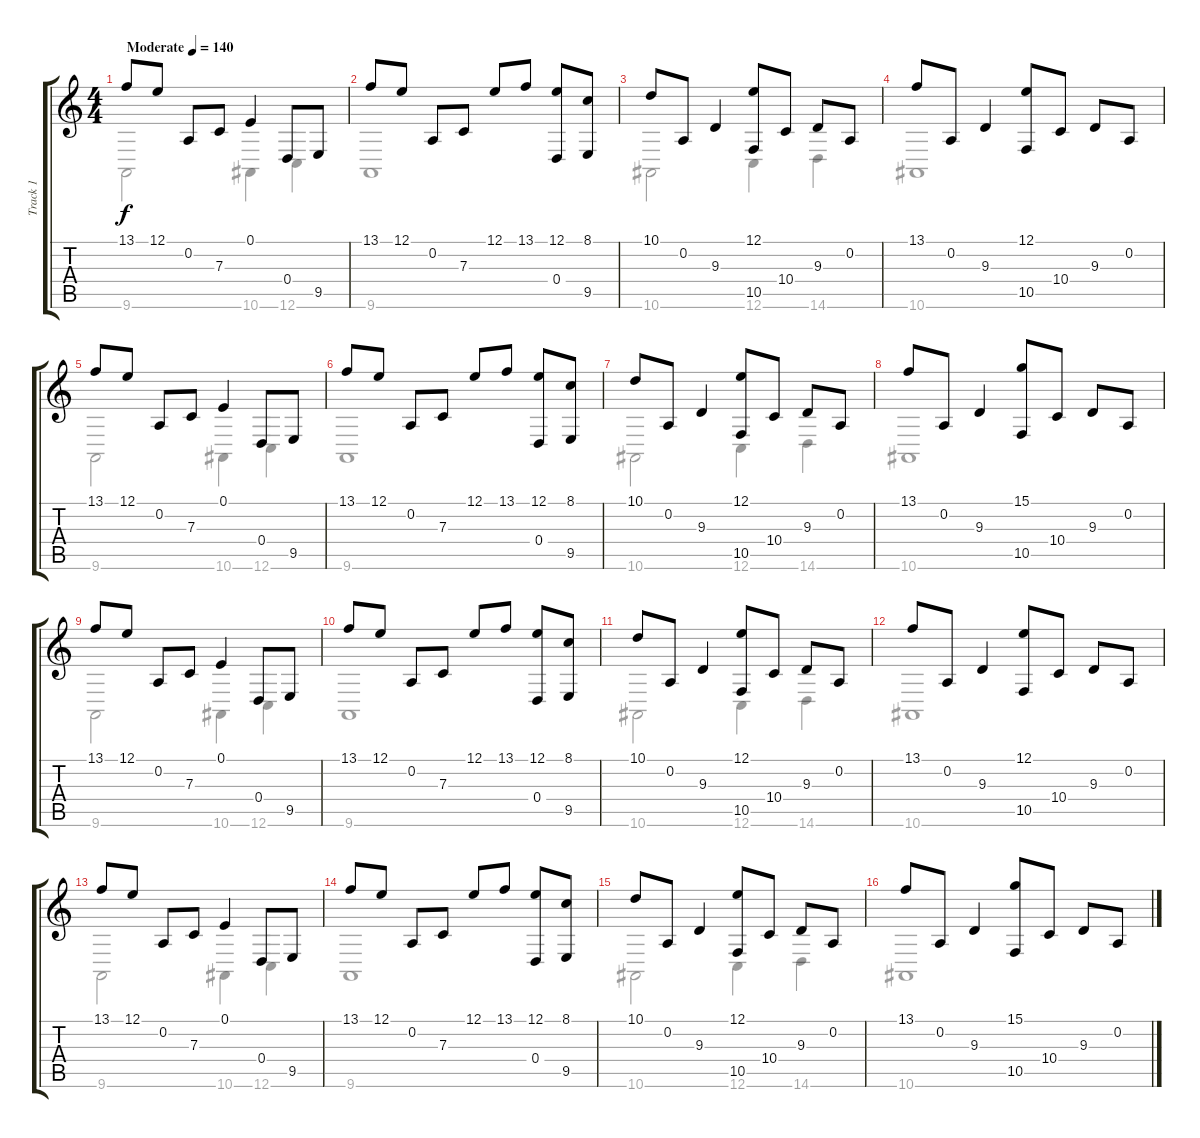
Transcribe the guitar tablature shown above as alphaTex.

\track ("Track 1" "Track 1") {instrument koto}
\staff {score tabs}
\tuning (E4 A3 F3 D3 G2 C2) {hide}
\voice
\ts (4 4)
\tempo (140 "Moderate")
\clef g2
\ks c
13.1.8{dy f instrument koto} 12.1.8 0.2.8 7.3.8 0.1.4 0.4.8 9.5.8 |
13.1.8 12.1.8 0.2.8 7.3.8 12.1.8 13.1.8 (12.1 0.4).8 (8.1 9.5).8 |
10.1.8 0.2.8 9.3.4 (12.1 10.5).8 10.4.8 9.3.8 0.2.8 |
13.1.8 0.2.8 9.3.4 (12.1 10.5).8 10.4.8 9.3.8 0.2.8 |
13.1.8 12.1.8 0.2.8 7.3.8 0.1.4 0.4.8 9.5.8 |
13.1.8 12.1.8 0.2.8 7.3.8 12.1.8 13.1.8 (12.1 0.4).8 (8.1 9.5).8 |
10.1.8 0.2.8 9.3.4 (12.1 10.5).8 10.4.8 9.3.8 0.2.8 |
13.1.8 0.2.8 9.3.4 (15.1 10.5).8 10.4.8 9.3.8 0.2.8 |
13.1.8 12.1.8 0.2.8 7.3.8 0.1.4 0.4.8 9.5.8 |
13.1.8 12.1.8 0.2.8 7.3.8 12.1.8 13.1.8 (12.1 0.4).8 (8.1 9.5).8 |
10.1.8 0.2.8 9.3.4 (12.1 10.5).8 10.4.8 9.3.8 0.2.8 |
13.1.8 0.2.8 9.3.4 (12.1 10.5).8 10.4.8 9.3.8 0.2.8 |
13.1.8 12.1.8 0.2.8 7.3.8 0.1.4 0.4.8 9.5.8 |
13.1.8 12.1.8 0.2.8 7.3.8 12.1.8 13.1.8 (12.1 0.4).8 (8.1 9.5).8 |
10.1.8 0.2.8 9.3.4 (12.1 10.5).8 10.4.8 9.3.8 0.2.8 |
13.1.8 0.2.8 9.3.4 (15.1 10.5).8 10.4.8 9.3.8 0.2.8
\voice
\clef g2
\ottava regular
\simile none
\ks c
9.6.2{dy f} 10.6.4 12.6.4 |
9.6.1 |
10.6.2 12.6.4 14.6.4 |
10.6.1 |
9.6.2 10.6.4 12.6.4 |
9.6.1 |
10.6.2 12.6.4 14.6.4 |
10.6.1 |
9.6.2 10.6.4 12.6.4 |
9.6.1 |
10.6.2 12.6.4 14.6.4 |
10.6.1 |
9.6.2 10.6.4 12.6.4 |
9.6.1 |
10.6.2 12.6.4 14.6.4 |
10.6.1
